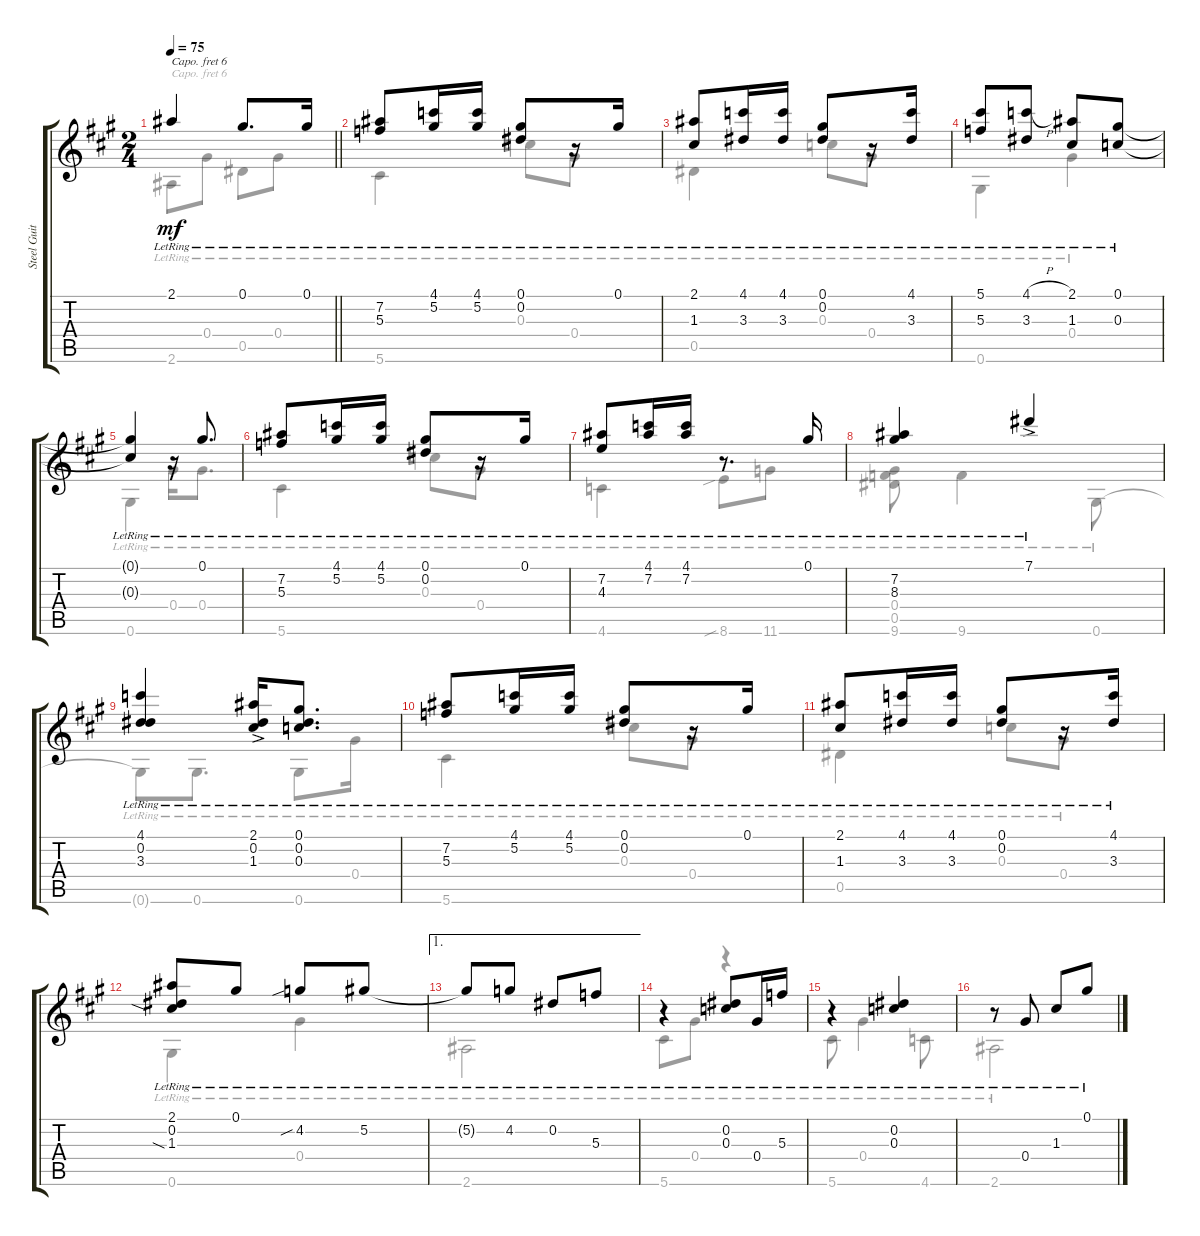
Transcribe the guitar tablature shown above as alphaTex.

\track ("Steel Guitar" "Steel Guit") {instrument acousticguitarsteel}
\staff {score tabs}
\capo 6
\tuning (D4 A3 Gb3 D3 A2 D2) {hide}
\voice
\ts (2 4)
\tempo 75
\clef g2
\barLineRight lightlight
\ks a
2.1{lr t}.4{dy mf} 0.1{lr}.8{d} 0.1{lr}.16 |
(7.2{lr} 5.3{lr}).8 (4.1{lr} 5.2{lr}).16 (4.1{lr} 5.2{lr}).16 (0.1{lr} 0.2{lr}).8 r.16 0.1{lr}.16 |
(2.1{lr} 1.3{lr}).8 (4.1{lr} 3.3{lr}).16 (4.1{lr} 3.3{lr}).16 (0.1{lr} 0.2{lr}).8 r.16 (4.1{lr} 3.3{lr}).16 |
(5.1{lr} 5.3{lr}).8 (4.1{h lr} 3.3{lr}).8 (2.1{lr} 1.3{lr}).8 (0.1{lr} 0.3{lr}).8 |
(0.1{lr t} 0.3{lr t}).4 r.16 0.1{lr}.8{d} |
(7.2{lr} 5.3{lr}).8 (4.1{lr} 5.2{lr}).16 (4.1{lr} 5.2{lr}).16 (0.1{lr} 0.2{lr}).8 r.16 0.1{lr}.16 |
(7.2{lr} 4.3{lr}).8 (4.1{lr} 7.2{lr}).16 (4.1{lr} 7.2{lr}).16 r.8{d} 0.1{lr}.16 |
(7.2{lr} 8.3{lr}).4 7.1{ac lr}.4 |
(4.1{lr} 0.2{lr} 3.3{lr}).4 (2.1{ac lr} 0.2{lr} 1.3{lr}).16 (0.1{lr} 0.2{lr} 0.3{lr}).8{d} |
(7.2{lr} 5.3{lr}).8 (4.1{lr} 5.2{lr}).16 (4.1{lr} 5.2{lr}).16 (0.1{lr} 0.2{lr}).8 r.16 0.1{lr}.16 |
(2.1{lr} 1.3{lr}).8 (4.1{lr} 3.3{lr}).16 (4.1{lr} 3.3{lr}).16 (0.1{lr} 0.2{lr}).8 r.16 (4.1{lr} 3.3{lr}).16 |
(2.1{lr} 0.2{lr} 1.3{sia lr}).8 0.1{lr}.8 4.2{sib lr}.8 5.2{lr}.8 |
\ae 1
5.2{lr t}.8 4.2{lr}.8 0.2{lr}.8 5.3{lr}.8 |
r.4 (0.2{lr} 0.3{lr}).8 0.4{lr}.16 5.3{lr}.16 |
r.4 (0.2{lr} 0.3{lr}).4 |
r.8 0.4{lr}.8 1.3{lr}.8 0.1{lr}.8
\voice
\clef g2
\ottava regular
\simile none
\barLineRight lightlight
\ks a
2.6{lr}.8{dy mf} 0.4{lr}.8 0.5{lr}.8 0.4{lr}.8 |
5.6{lr}.4 0.3{lr}.8 0.4{lr}.8 |
0.5{lr}.4 0.3{lr}.8 0.4{lr}.8 |
0.6{lr}.4 0.4{lr}.4 |
0.6{lr}.4 0.4{lr}.16 0.4{lr}.8{d} |
5.6{lr}.4 0.3{lr}.8 0.4{lr}.8 |
4.6{lr}.4 8.6{sib lr}.8 11.6{lr}.8 |
(0.4{lr} 0.5{lr} 9.6{lr}).8 9.6{lr}.4 0.6{lr}.8 |
0.6{lr t}.8 0.6{lr}.8{d} 0.6{lr}.8 0.4{lr}.16 |
5.6{lr}.4 0.3{lr}.8 0.4{lr}.8 |
0.5{lr}.4 0.3{lr}.8 0.4{lr}.8 |
0.6{lr}.4 0.4{lr}.4 |
2.6{lr}.2 |
5.6{lr}.8 0.4{lr}.8 r.4 |
5.6{lr}.8 0.4{lr}.4 4.6{lr}.8 |
2.6{lr}.2
